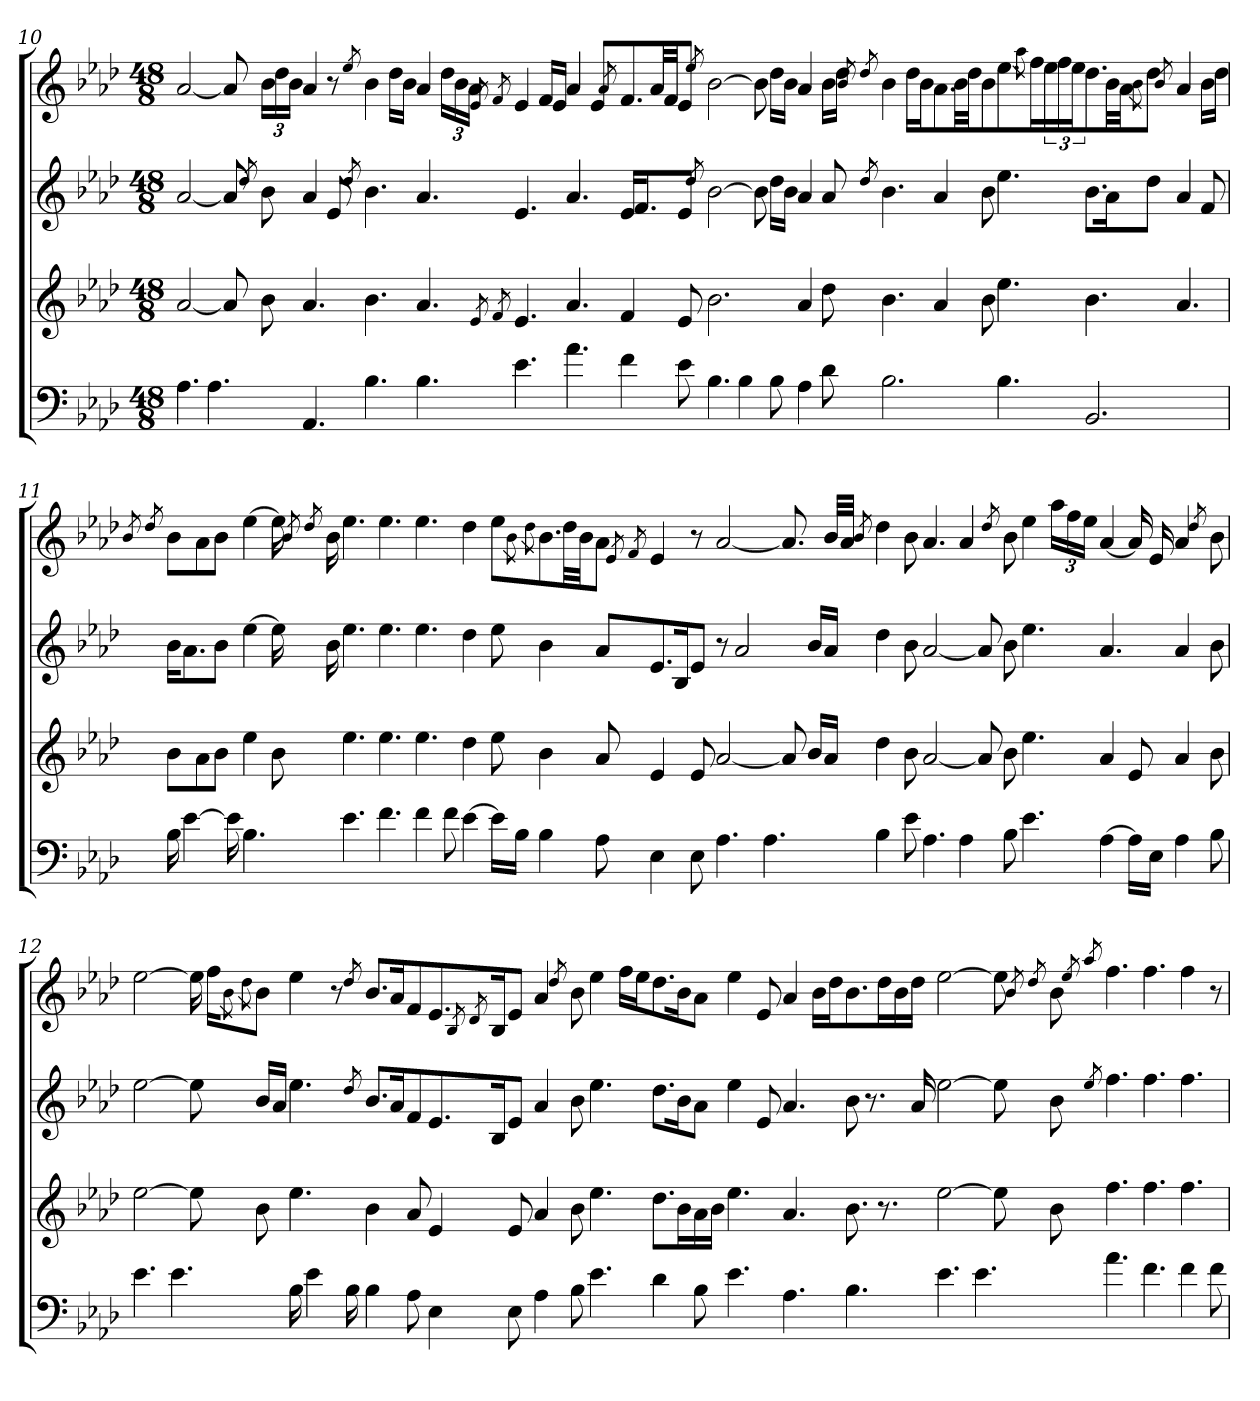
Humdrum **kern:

**kern	**kern	**kern	**kern
*part4	*part3	*part2	*part1
*staff4	*staff3	*staff2	*staff1
*clefF4	*clefG2	*clefG2	*clefG2
*k[b-e-a-d-]	*k[b-e-a-d-]	*k[b-e-a-d-]	*k[b-e-a-d-]
*M48/8	*M48/8	*M48/8	*M48/8
=10	=10	=10	=10
4.A-	[2a-	[2a-	[2a-
4.A-	.	.	.
.	8a-]	8a-]	8a-]
.	.	8qdd-	.
.	8b-	8b-	24b-\LL
.	.	.	24dd-\
.	.	.	24b-\JJ
4.AA-	4.a-	4a-	4a-
.	.	8e-	8r
.	.	8qdd-	8qee-
4.B-	4.b-	4.b-	4b-
.	.	.	16dd-\LL
.	.	.	16b-\JJ
4.B-	4.a-	4.a-	4a-
.	.	.	24dd-\LL
.	.	.	24b-\
.	.	.	24a-\JJ
.	8qe-	.	8qe-
.	8qf	.	8qf
4.e-	4.e-	4.e-	4e-
.	.	.	16f/LL
.	.	.	16e-/JJ
4.a-	4.a-	4.a-	4a-
.	.	.	8e-/L
.	.	.	8qa-/
4f	4f	16e-/KL	8.f/
.	.	8.f/	.
.	.	.	32a-/LL
.	.	.	32f/JJ
8e-	8e-	8e-/J	8e-/J
.	.	8qdd-	8qee-
4.B-	2.b-	[2b-	[2b-
4B-	.	.	.
.	.	8b-]	8b-]
8B-	.	16dd-\LL	16dd-\LL
.	.	16b-\JJ	16b-\JJ
4A-	4a-	4a-	4a-
8d-	8dd-	8a-	16b-\LL
.	.	.	16dd-\JJ
.	.	.	8qb-
.	.	8qdd-	8qdd-
2.B-	4.b-	4.b-	4b-
.	.	.	16dd-\LL
.	.	.	16b-\J
.	4a-	4a-	8.a-\
.	.	.	32b-\LL
.	.	.	32dd-\JJ
.	8b-	8b-	8b-\
4.B-	4.ee-	4.ee-	8.ee-\
.	.	.	8qaa-\
.	.	.	16ff\L
.	.	.	24ee-\
.	.	.	24ff\
.	.	.	24ee-\J
2.BB-	4.b-	8.b-\L	8.dd-\
.	.	16a-\K	32b-\LL
.	.	.	32a-\JJ
.	.	.	8qb-\
.	.	8dd-\J	8dd-\J
.	.	.	8qb-
.	4.a-	4a-	4a-
.	.	8f	16b-\LL
.	.	.	16dd-\JJ
=11	=11	=11	=11
.	.	.	8qb-
.	.	.	8qdd-
16B-	8b-\L	16b-\KL	8b-\L
[4e-	.	8.a-\	.
.	8a-\	.	8a-\
.	8b-\J	8b-\J	8b-\J
16e-]	.	.	.
4.B-	4ee-	[4ee-	[4ee-
.	8b-	16ee-]	16ee-]
.	.	.	8qb-
.	.	.	8qdd-
.	.	16b-	16b-
4.e-	4.ee-	4.ee-	4.ee-
4.f	4.ee-	4.ee-	4.ee-
4f	4.ee-	4.ee-	4.ee-
8f	.	.	.
[4e-	4dd-	4dd-	4dd-
16e-\LL]	8ee-	8ee-	8ee-\L
16B-\JJ	.	.	.
.	.	.	8qb-\
.	.	.	8qdd-\
4B-	4b-	4b-	8.b-\
.	.	.	32dd-\LL
.	.	.	32b-\JJ
8A-	8a-	8a-/L	8a-\J
.	.	.	8qe-
.	.	.	8qf
4E-	4e-	8.e-/	4e-
.	.	16B-/K	.
8E-	8e-	8e-/J	8r
4.A-	[2a-	8r	[2a-
.	.	2a-	.
4.A-	.	.	.
.	8a-]	.	8.a-]
.	16b-/LL	16b-/LL	.
.	16a-/JJ	16a-/JJ	32b-/LLL
.	.	.	32a-/JJJ
.	.	.	8qb-
4B-	4dd-	4dd-	4dd-
8e-	8b-	8b-	8b-
4.A-	[2a-	[2a-	4.a-
4A-	.	.	4a-
.	8a-]	8a-]	.
.	.	.	8qdd-
8B-	8b-	8b-	8b-
4.e-	4.ee-	4.ee-	4ee-
.	.	.	24aa-\LL
.	.	.	24ff\
.	.	.	24ee-\JJ
[4A-	4a-	4.a-	[4a-
16A-\LL]	8e-	.	16a-]
16E-\JJ	.	.	16e-
4A-	4a-	4a-	4a-
.	.	.	8qdd-
8B-	8b-	8b-	8b-
=12	=12	=12	=12
4.e-	[2ee-	[2ee-	[2ee-
4.e-	.	.	.
.	8ee-]	8ee-]	16ee-]
.	.	.	16ff\KL
.	.	.	8qb-\
.	.	.	8qdd-\
.	8b-	16b-/LL	8b-\J
.	.	16a-/JJ	.
16B-	4.ee-	4.ee-	4ee-
4e-	.	.	.
.	.	.	8r
16B-	.	.	.
.	.	8qdd-	8qdd-
4B-	4b-	8.b-/L	8.b-/L
.	.	16a-/K	16a-/K
8A-	8a-	8f/	8f/
4E-	4e-	8.e-/	8.e-/
.	.	.	8qB-/
.	.	.	8qd-/
.	.	16B-/K	16B-/K
8E-	8e-	8e-/J	8e-/J
4A-	4a-	4a-	4a-
.	.	.	8qdd-
8B-	8b-	8b-	8b-
4.e-	4.ee-	4.ee-	4ee-
.	.	.	16ff\LL
.	.	.	16ee-\J
4d-	8.dd-\L	8.dd-\L	8.dd-\
.	16b-\L	16b-\K	16b-\K
8B-	16a-\	8a-\J	8a-\J
.	16b-\JJ	.	.
4.e-	4.ee-	4ee-	4ee-
.	.	8e-	8e-
4.A-	4.a-	4.a-	4a-
.	.	.	16b-\LL
.	.	.	16dd-\J
4.B-	8.b-	8b-	8.b-\
.	.	8.r	.
.	8.r	.	16dd-\L
.	.	.	16b-\
.	.	16a-	16dd-\JJ
4.e-	[2ee-	[2ee-	[2ee-
4.e-	.	.	.
.	8ee-]	8ee-]	8ee-]
.	.	.	8qb-
.	.	.	8qdd-
.	8b-	8b-	8b-
.	.	.	8qee-
.	.	8qee-	8qaa-
4.a-	4.ff	4.ff	4.ff
4.f	4.ff	4.ff	4.ff
4f	4.ff	4.ff	4ff
8f	.	.	8r
=	=	=	=
*-	*-	*-	*-
